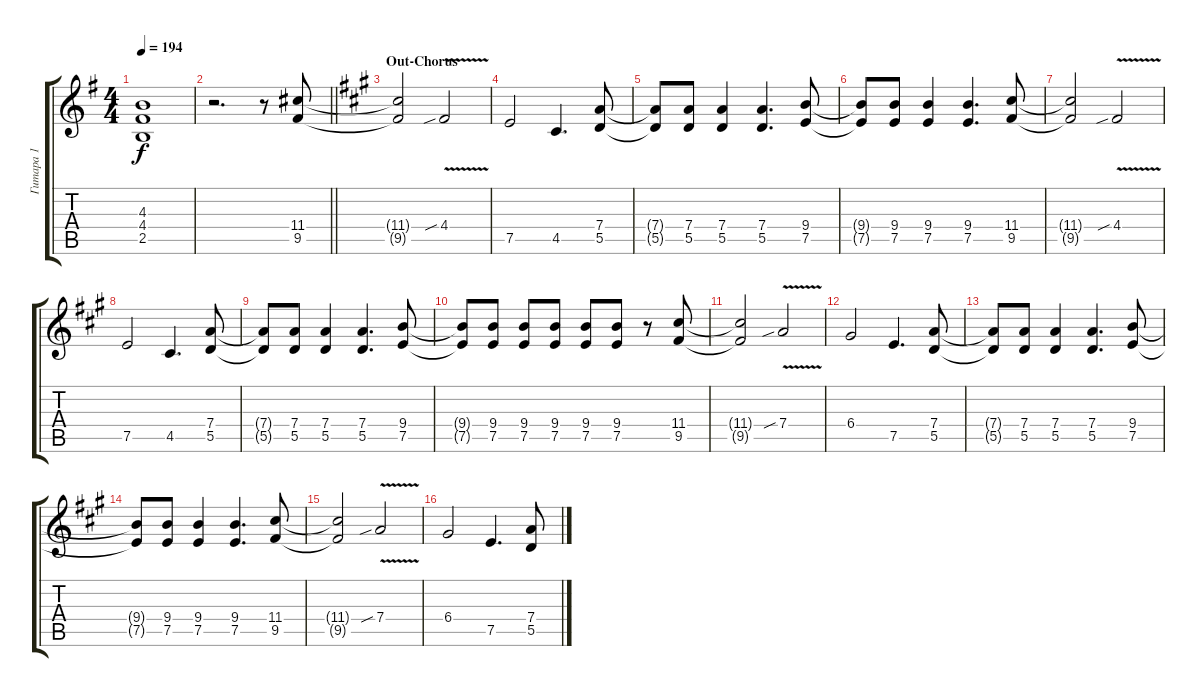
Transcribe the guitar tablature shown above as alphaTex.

\track ("Гитара 1" "Гитара 1") {instrument distortionguitar}
\staff {score tabs}
\tuning (E4 B3 G3 D3 A2 E2) {hide}
\ts (4 4)
\tempo 194
\clef g2
\ks eminor
(4.3{t} 4.4{t} 2.5{t}).1{dy f} |
\barLineRight lightlight
r.2{d} r.8 (11.4 9.5).8 |
\section ("" "Out-Chorus")
\ks f#minor
(11.4{t} 9.5{t}).2 4.4{v sib}.2 |
7.5.2 4.5.4{d} (7.4 5.5).8 |
(7.4{t} 5.5{t}).8 (7.4 5.5).8 (7.4 5.5).4 (7.4 5.5).4{d} (9.4 7.5).8 |
(9.4{t} 7.5{t}).8 (9.4 7.5).8 (9.4 7.5).4 (9.4 7.5).4{d} (11.4 9.5).8 |
(11.4{t} 9.5{t}).2 4.4{v sib}.2 |
7.5.2 4.5.4{d} (7.4 5.5).8 |
(7.4{t} 5.5{t}).8 (7.4 5.5).8 (7.4 5.5).4 (7.4 5.5).4{d} (9.4 7.5).8 |
(9.4{t} 7.5{t}).8 (9.4 7.5).8 (9.4 7.5).8 (9.4 7.5).8 (9.4 7.5).8 (9.4 7.5).8 r.8 (11.4 9.5).8 |
(11.4{t} 9.5{t}).2 7.4{v sib}.2 |
6.4.2 7.5.4{d} (7.4 5.5).8 |
(7.4{t} 5.5{t}).8 (7.4 5.5).8 (7.4 5.5).4 (7.4 5.5).4{d} (9.4 7.5).8 |
(9.4{t} 7.5{t}).8 (9.4 7.5).8 (9.4 7.5).4 (9.4 7.5).4{d} (11.4 9.5).8 |
(11.4{t} 9.5{t}).2 7.4{v sib}.2 |
6.4.2 7.5.4{d} (7.4 5.5).8
